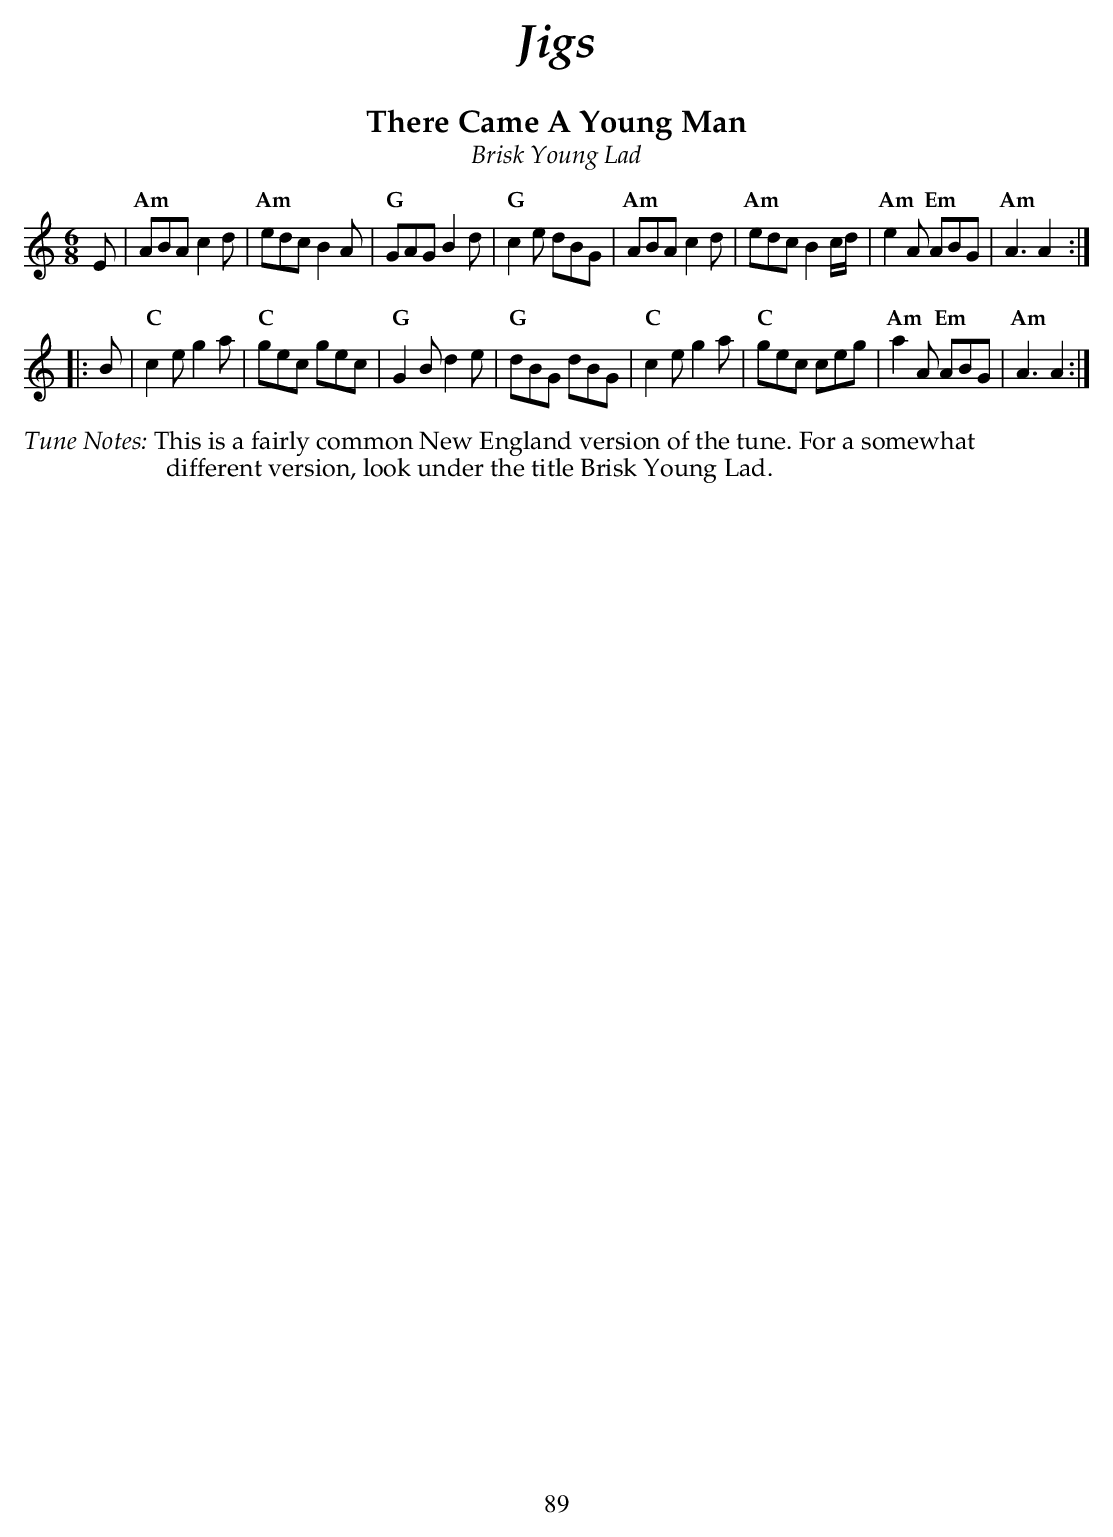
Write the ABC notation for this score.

X:1
T:There Came A Young Man
T:Brisk Young Lad
M:6/8
L:1/8
K:Am
  E |\
"Am" ABA c2d | "Am" edc B2A      | "G"  GAG      B2d | "G"  c2e dBG |\
"Am" ABA c2d | "Am" edc B2c/2d/2 | "Am" e2A "Em" ABG | "Am" A3  A2 :|
|:B |\
"C"  c2e g2a | "C" gec gec       | "G"  G2B      d2e | "G"  dBG dBG |\
"C"  c2e g2a | "C" gec ceg       | "Am" a2A "Em" ABG | "Am" A3  A2 :|
